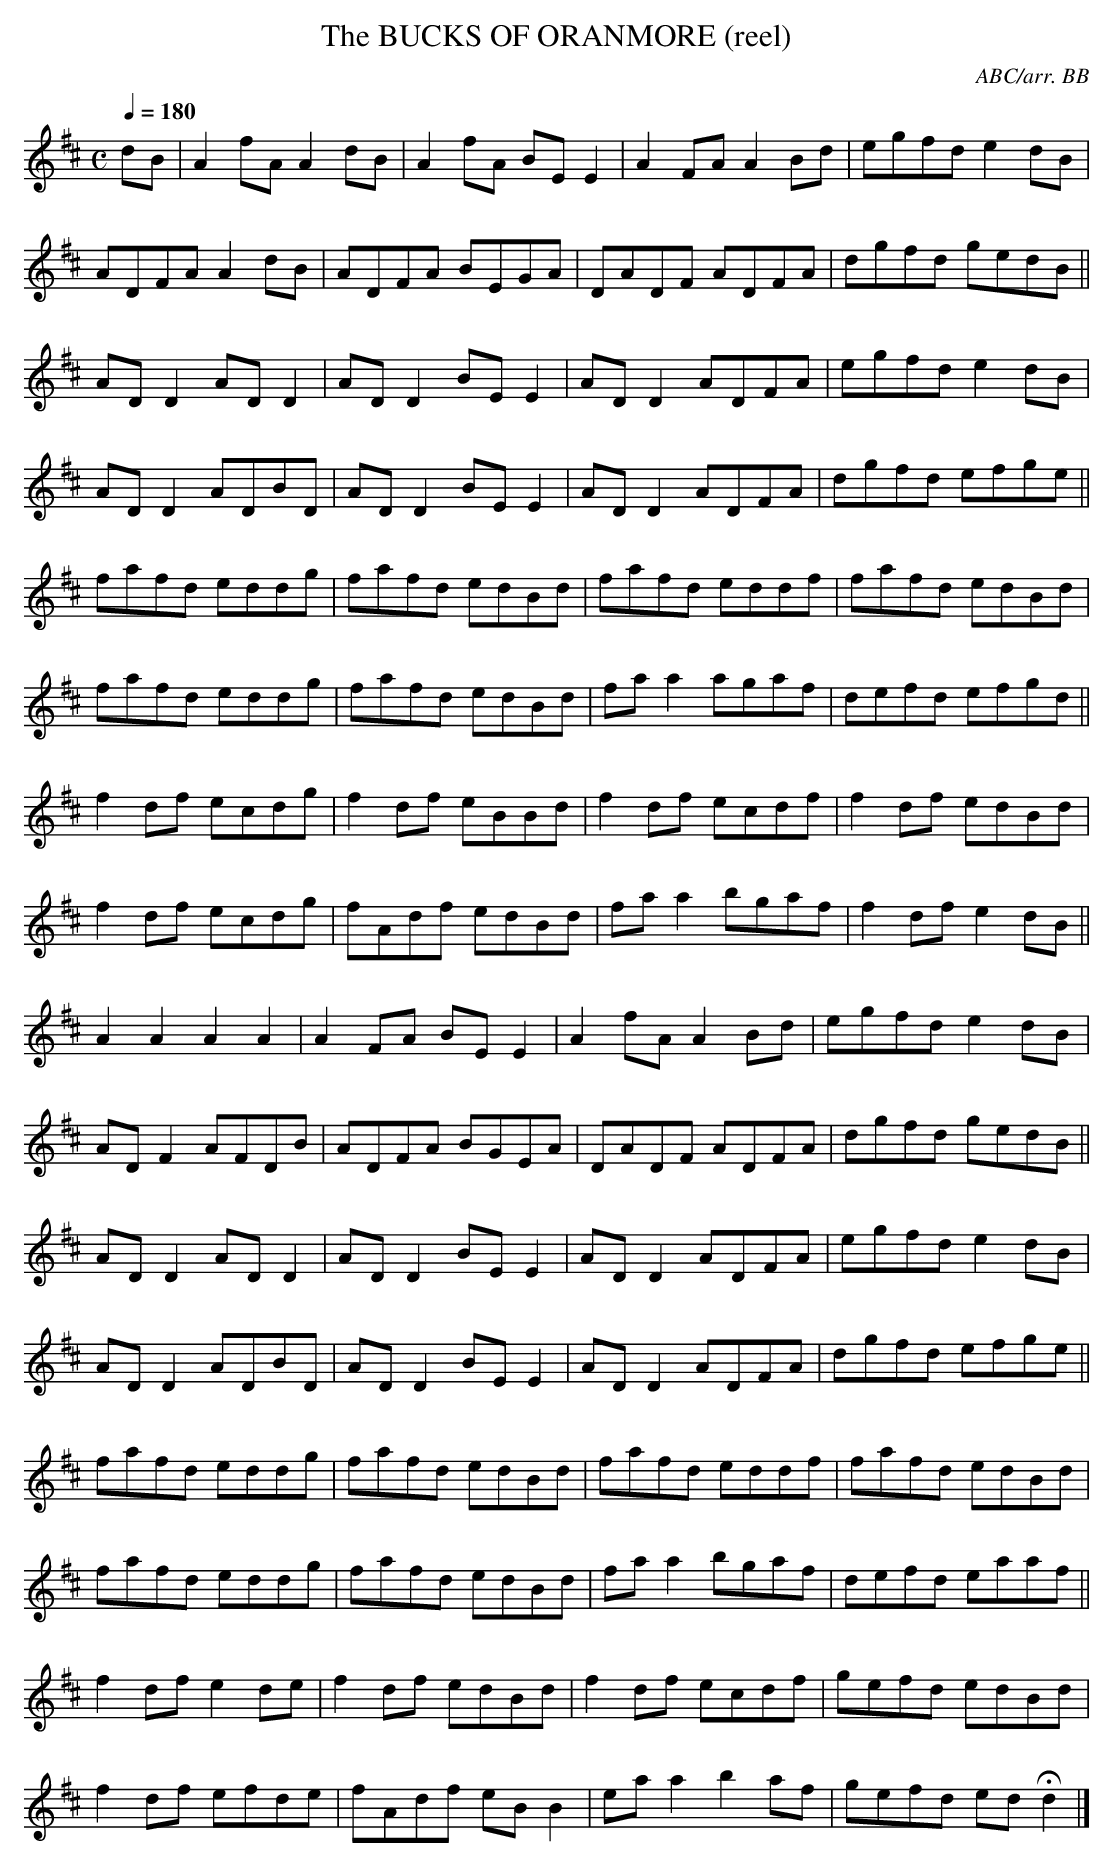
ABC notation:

X:1
T:BUCKS OF ORANMORE (reel), The
C:ABC/arr. BB
M:C
L:1/8
Q:1/4=180
K:D
dB|A2fA A2dB|A2fA BEE2|A2FA A2Bd|egfd e2dB|
ADFA A2dB|ADFA BEGA|DADF ADFA|dgfd gedB||
ADD2 ADD2|ADD2 BEE2|ADD2 ADFA|egfd e2dB|
ADD2 ADBD|ADD2 BEE2|ADD2 ADFA|dgfd efge||
fafd eddg|fafd edBd|fafd eddf|fafd edBd|
fafd eddg|fafd edBd|faa2 agaf|defd efgd||
f2df ecdg|f2df eBBd|f2df ecdf|f2df edBd|
f2df ecdg|fAdf edBd|faa2 bgaf|f2df e2dB||
A2A2 A2A2|A2FA BEE2|A2fA A2Bd|egfd e2dB|
ADF2 AFDB|ADFA BGEA|DADF ADFA|dgfd gedB||
ADD2 ADD2|ADD2 BEE2|ADD2 ADFA|egfd e2dB|
ADD2 ADBD|ADD2 BEE2|ADD2 ADFA|dgfd efge||
fafd eddg|fafd edBd|fafd eddf|fafd edBd|
fafd eddg|fafd edBd|faa2 bgaf|defd eaaf||
f2df e2de|f2df edBd|f2df ecdf|gefd edBd|
f2df efde|fAdf eBB2|eaa2 b2af|gefd edHd2|]
